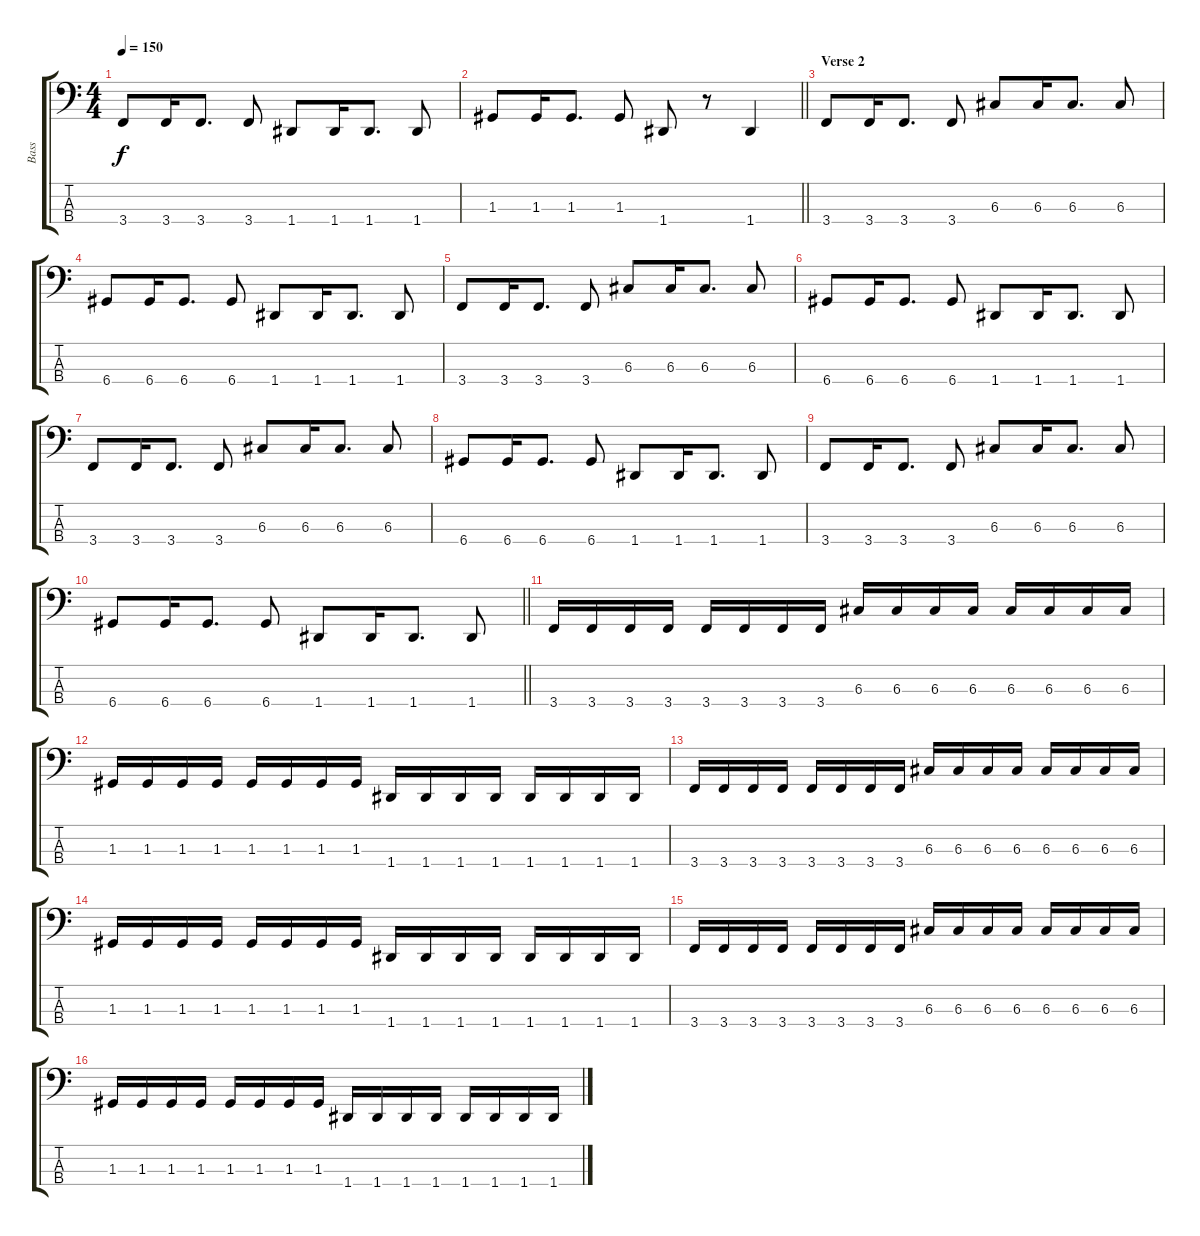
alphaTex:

\track ("Bass" "Bass") {instrument electricbasspick}
\staff {score tabs}
\tuning (F2 C2 G1 D1) {hide}
\ts (4 4)
\section ("" "")
\tempo 150
\clef f4
\ks c
3.4.8{dy f} 3.4.16 3.4.8{d} 3.4.8 1.4.8 1.4.16 1.4.8{d} 1.4.8 |
\barLineRight lightlight
1.3.8 1.3.16 1.3.8{d} 1.3.8 1.4.8 r.8 1.4.4 |
\section ("" "Verse 2")
3.4.8 3.4.16 3.4.8{d} 3.4.8 6.3.8 6.3.16 6.3.8{d} 6.3.8 |
6.4.8 6.4.16 6.4.8{d} 6.4.8 1.4.8 1.4.16 1.4.8{d} 1.4.8 |
3.4.8 3.4.16 3.4.8{d} 3.4.8 6.3.8 6.3.16 6.3.8{d} 6.3.8 |
6.4.8 6.4.16 6.4.8{d} 6.4.8 1.4.8 1.4.16 1.4.8{d} 1.4.8 |
3.4.8 3.4.16 3.4.8{d} 3.4.8 6.3.8 6.3.16 6.3.8{d} 6.3.8 |
6.4.8 6.4.16 6.4.8{d} 6.4.8 1.4.8 1.4.16 1.4.8{d} 1.4.8 |
3.4.8 3.4.16 3.4.8{d} 3.4.8 6.3.8 6.3.16 6.3.8{d} 6.3.8 |
\barLineRight lightlight
6.4.8 6.4.16 6.4.8{d} 6.4.8 1.4.8 1.4.16 1.4.8{d} 1.4.8 |
\section ("" "")
3.4.16 3.4.16 3.4.16 3.4.16 3.4.16 3.4.16 3.4.16 3.4.16 6.3.16 6.3.16 6.3.16 6.3.16 6.3.16 6.3.16 6.3.16 6.3.16 |
1.3.16 1.3.16 1.3.16 1.3.16 1.3.16 1.3.16 1.3.16 1.3.16 1.4.16 1.4.16 1.4.16 1.4.16 1.4.16 1.4.16 1.4.16 1.4.16 |
3.4.16 3.4.16 3.4.16 3.4.16 3.4.16 3.4.16 3.4.16 3.4.16 6.3.16 6.3.16 6.3.16 6.3.16 6.3.16 6.3.16 6.3.16 6.3.16 |
1.3.16 1.3.16 1.3.16 1.3.16 1.3.16 1.3.16 1.3.16 1.3.16 1.4.16 1.4.16 1.4.16 1.4.16 1.4.16 1.4.16 1.4.16 1.4.16 |
3.4.16 3.4.16 3.4.16 3.4.16 3.4.16 3.4.16 3.4.16 3.4.16 6.3.16 6.3.16 6.3.16 6.3.16 6.3.16 6.3.16 6.3.16 6.3.16 |
1.3.16 1.3.16 1.3.16 1.3.16 1.3.16 1.3.16 1.3.16 1.3.16 1.4.16 1.4.16 1.4.16 1.4.16 1.4.16 1.4.16 1.4.16 1.4.16
